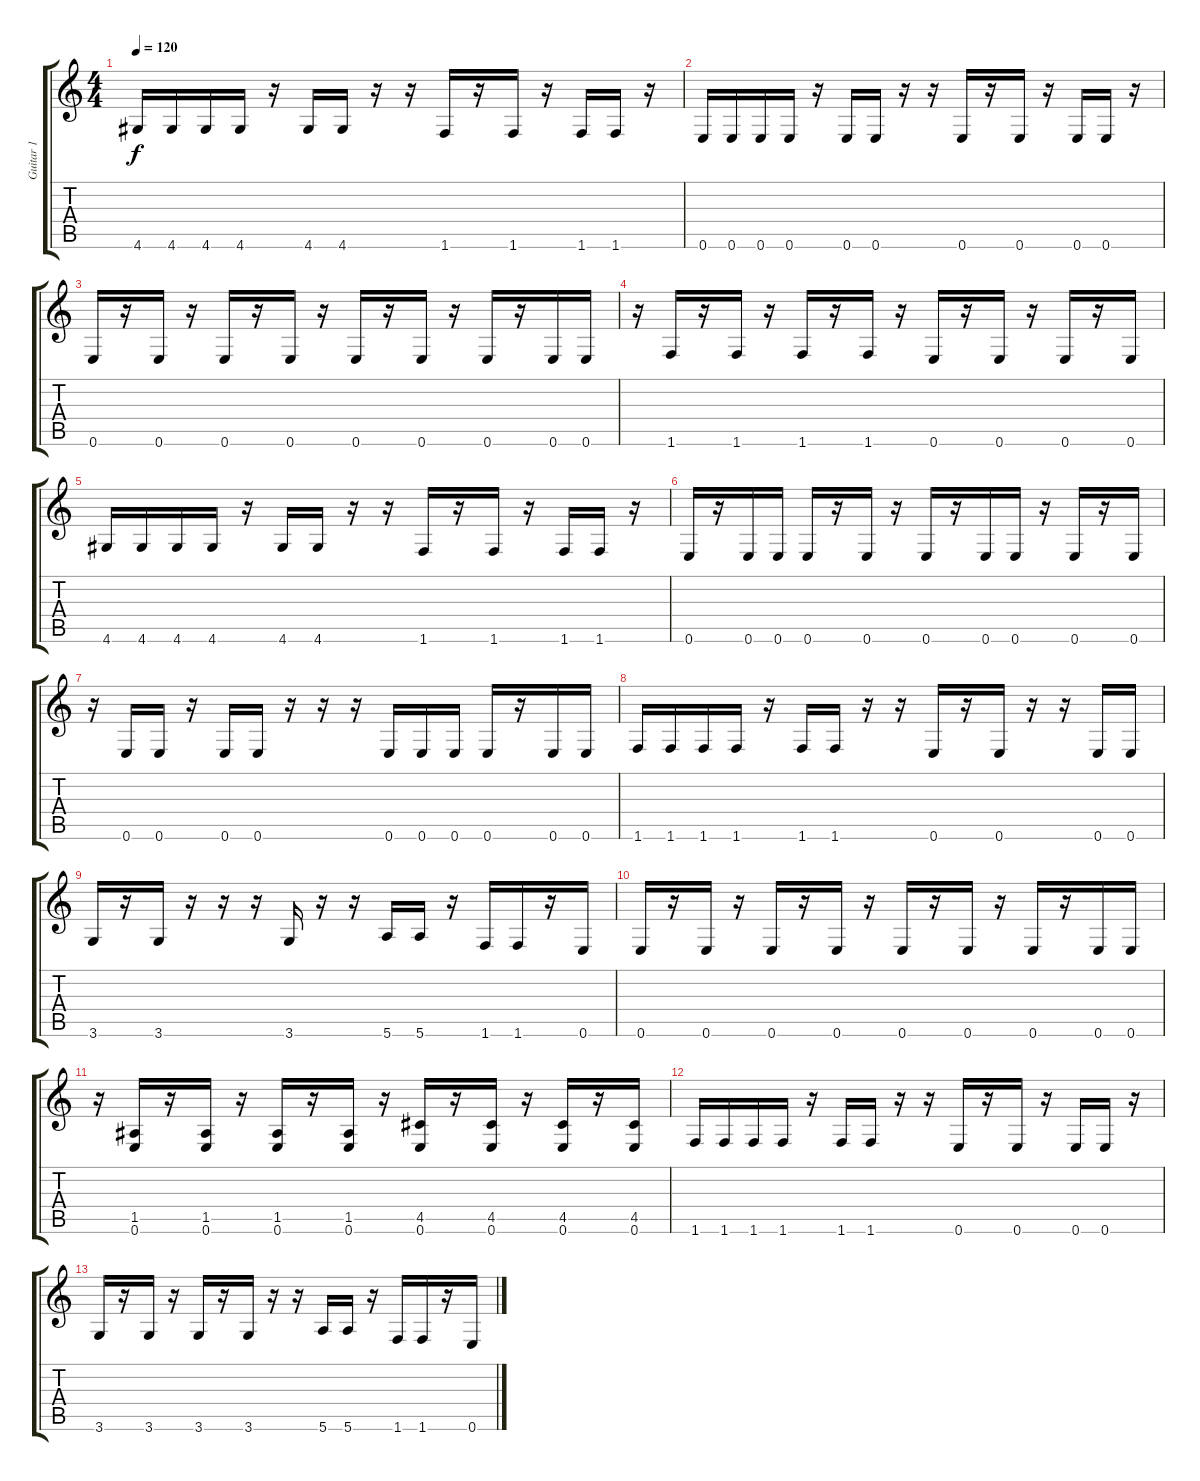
\track ("Guitar 1" "Guitar 1") {instrument overdrivenguitar}
\staff {score tabs}
\tuning (E4 B3 G3 D3 A2 E2) {hide}
\ts (4 4)
\tempo 120
\clef g2
\ks c
4.6.16{dy f} 4.6.16 4.6.16 4.6.16 r.16 4.6.16 4.6.16 r.16 r.16 1.6.16 r.16 1.6.16 r.16 1.6.16 1.6.16 r.16 |
0.6.16 0.6.16 0.6.16 0.6.16 r.16 0.6.16 0.6.16 r.16 r.16 0.6.16 r.16 0.6.16 r.16 0.6.16 0.6.16 r.16 |
0.6.16 r.16 0.6.16 r.16 0.6.16 r.16 0.6.16 r.16 0.6.16 r.16 0.6.16 r.16 0.6.16 r.16 0.6.16 0.6.16 |
r.16 1.6.16 r.16 1.6.16 r.16 1.6.16 r.16 1.6.16 r.16 0.6.16 r.16 0.6.16 r.16 0.6.16 r.16 0.6.16 |
4.6.16 4.6.16 4.6.16 4.6.16 r.16 4.6.16 4.6.16 r.16 r.16 1.6.16 r.16 1.6.16 r.16 1.6.16 1.6.16 r.16 |
0.6.16 r.16 0.6.16 0.6.16 0.6.16 r.16 0.6.16 r.16 0.6.16 r.16 0.6.16 0.6.16 r.16 0.6.16 r.16 0.6.16 |
r.16 0.6.16 0.6.16 r.16 0.6.16 0.6.16 r.16 r.16 r.16 0.6.16 0.6.16 0.6.16 0.6.16 r.16 0.6.16 0.6.16 |
1.6.16 1.6.16 1.6.16 1.6.16 r.16 1.6.16 1.6.16 r.16 r.16 0.6.16 r.16 0.6.16 r.16 r.16 0.6.16 0.6.16 |
3.6.16 r.16 3.6.16 r.16 r.16 r.16 3.6.16 r.16 r.16 5.6.16 5.6.16 r.16 1.6.16 1.6.16 r.16 0.6.16 |
0.6.16 r.16 0.6.16 r.16 0.6.16 r.16 0.6.16 r.16 0.6.16 r.16 0.6.16 r.16 0.6.16 r.16 0.6.16 0.6.16 |
r.16 (1.5 0.6).16 r.16 (1.5 0.6).16 r.16 (1.5 0.6).16 r.16 (1.5 0.6).16 r.16 (4.5 0.6).16 r.16 (4.5 0.6).16 r.16 (4.5 0.6).16 r.16 (4.5 0.6).16 |
1.6.16 1.6.16 1.6.16 1.6.16 r.16 1.6.16 1.6.16 r.16 r.16 0.6.16 r.16 0.6.16 r.16 0.6.16 0.6.16 r.16 |
3.6.16 r.16 3.6.16 r.16 3.6.16 r.16 3.6.16 r.16 r.16 5.6.16 5.6.16 r.16 1.6.16 1.6.16 r.16 0.6.16
